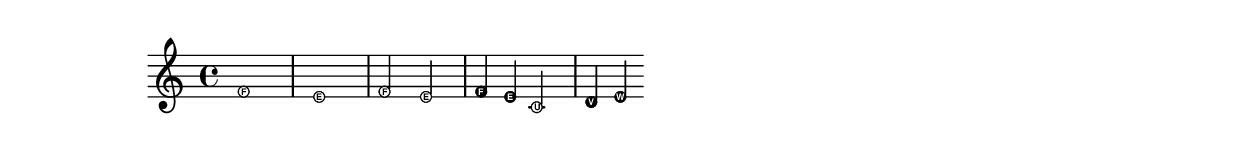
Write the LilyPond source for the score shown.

\version "2.12.0"

\header {
    texidoc = " Easy-notation (or Ez-notation) prints names in note heads.
You also get ledger lines, of course."
}

\relative c' {
  \easyHeadsOn
  f1 e
  f2 e
  f4 e
  
  \override NoteHead #'note-names = #'#("U" "V" "W" "X" "Y" "Z" "z")
  c2 d4 e
}
